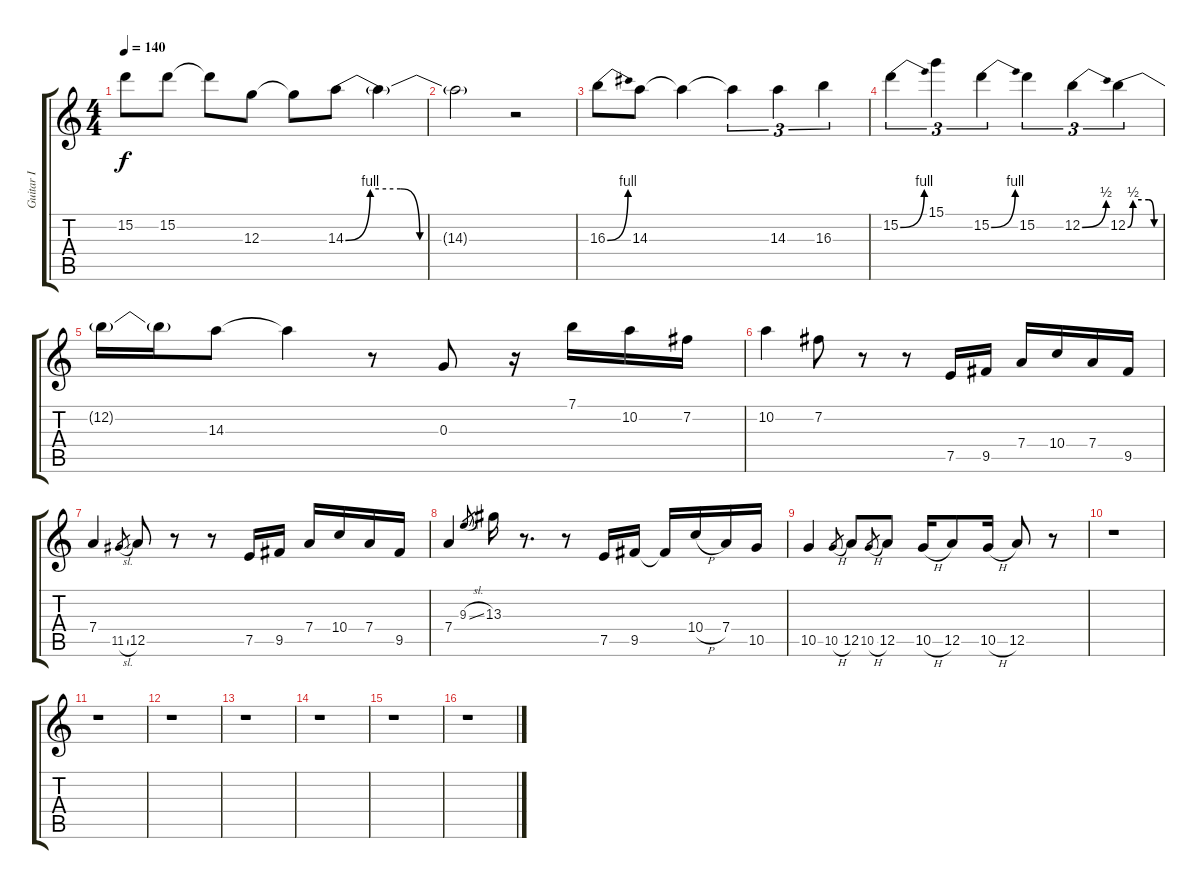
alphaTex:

\track ("Guitar I" "Guitar I") {instrument overdrivenguitar}
\staff {score tabs}
\tuning (E4 B3 G3 D3 A2 E2) {hide}
\ts (4 4)
\tempo 140
\clef g2
\ks c
15.2{t}.8{dy f} 15.2.8 15.2{t}.8 12.3.8 12.3{t}.8 14.3{be (custom 0 0 9 4 20 4 27 0 60 0)}.8 14.3{t}.4 |
14.3{t}.2 r.2 |
16.3{be (bend 0 0 60 4)}.8 14.3.8 14.3{t}.4 14.3{t}.4{tu (3 2)} 14.3.4{tu (3 2)} 16.3.4{tu (3 2)} |
15.2{be (bend 0 0 60 4)}.4{tu (3 2)} 15.1.4{tu (3 2)} 15.2{be (bend 0 0 60 4)}.4{tu (3 2)} 15.2.4{tu (3 2)} 12.2{be (bend 0 0 60 2)}.4{tu (3 2)} 12.2{be (custom 0 0 10 2 40 2 50 0 60 0)}.4{tu (3 2)} |
12.2{t}.16 12.2{t}.16 14.3.8 14.3{t}.4 r.8 0.3.8 r.16 7.1.16 10.2.16 7.2.16 |
10.2.4 7.2.8 r.8 r.8 7.5.16 9.5.16 7.4.16 10.4.16 7.4.16 9.5.16 |
7.4.4 11.5{sl}.8{gr} 12.5.8 r.8 r.8 7.5.16 9.5.16 7.4.16 10.4.16 7.4.16 9.5.16 |
7.4.4 9.3{sl}.8{gr} 13.3.16 r.8{d} r.8 7.5.16 9.5.16 9.5{t}.16 10.4{h}.16 7.4.16 10.5.16 |
10.5.4 10.5{h}.8{gr} 12.5.8 10.5{h}.8{gr} 12.5.8 10.5{h}.16 12.5.8 10.5{h}.16 12.5.8 r.8 |
r.1 |
r.1 |
r.1 |
r.1 |
r.1 |
r.1 |
r.1
